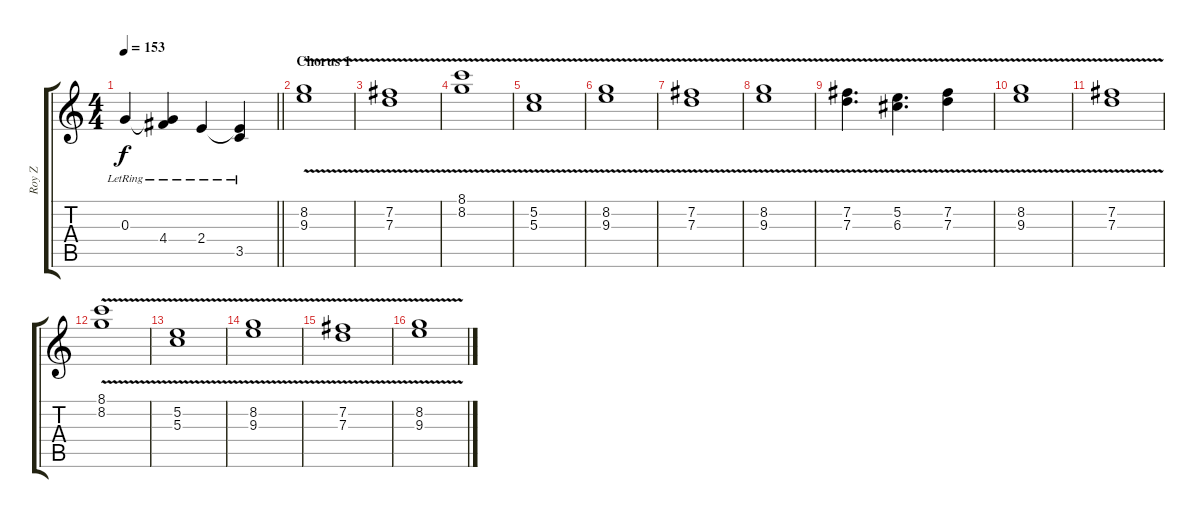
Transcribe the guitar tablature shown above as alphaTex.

\track ("Roy Z" "Roy Z") {instrument overdrivenguitar}
\staff {score tabs}
\tuning (E4 B3 G3 D3 A2 E2) {hide}
\ts (4 4)
\tempo 153
\clef g2
\barLineRight lightlight
\ks c
0.3{lr}.4{dy f} (0.3{t} 4.4{lr}).4 2.4{lr}.4 (2.4{t} 3.5{lr}).4 |
\section ("" "Chorus 1")
(8.2 9.3{v}).1{instrument overdrivenguitar} |
(7.2 7.3{v}).1 |
(8.1 8.2{v}).1 |
(5.2 5.3{v}).1 |
(8.2 9.3{v}).1 |
(7.2 7.3{v}).1 |
(8.2 9.3{v}).1 |
(7.2 7.3{v}).4{d} (5.2 6.3{v}).4{d} (7.2 7.3{v}).4 |
(8.2 9.3{v}).1 |
(7.2 7.3{v}).1 |
(8.1 8.2{v}).1 |
(5.2 5.3{v}).1 |
(8.2 9.3{v}).1 |
(7.2 7.3{v}).1 |
(8.2 9.3{v}).1
